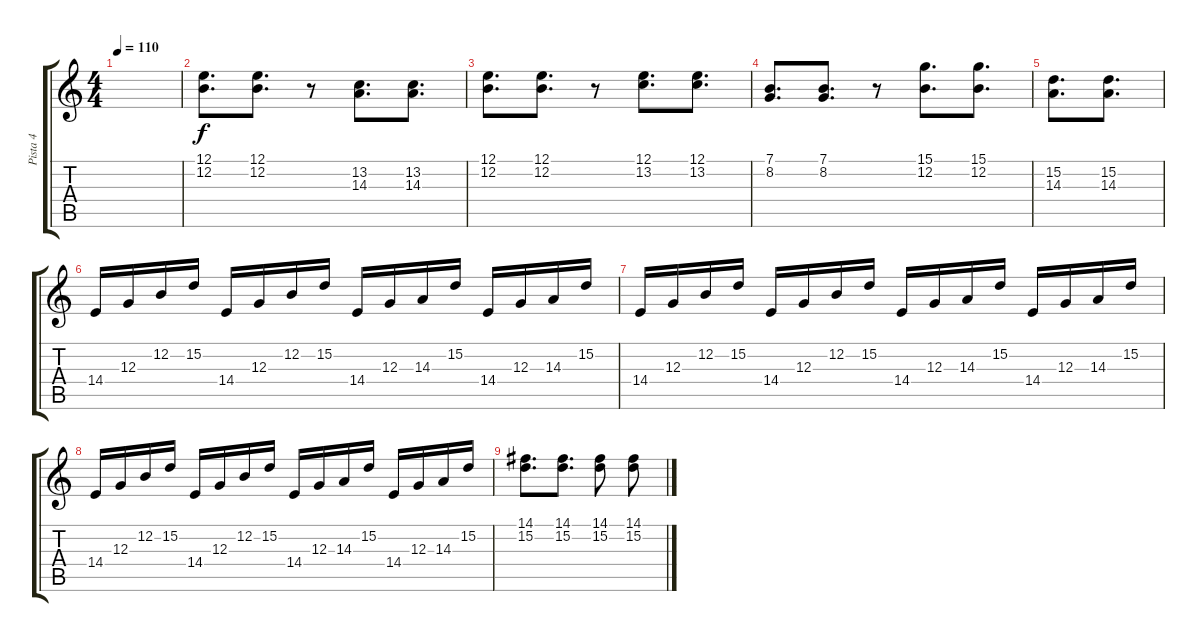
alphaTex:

\track ("Pista 4" "Pista 4") {instrument accordion}
\staff {score tabs}
\tuning (E4 B3 G3 D3 A2 E2) {hide}
\ts (4 4)
\tempo 110
\clef g2
\ks c
|
(12.1 12.2).8{d} (12.1 12.2).8{d} r.8 (13.2 14.3).8{d} (13.2 14.3).8{d} |
(12.1 12.2).8{d} (12.1 12.2).8{d} r.8 (12.1 13.2).8{d} (12.1 13.2).8{d} |
(7.1 8.2).8{d} (7.1 8.2).8{d} r.8 (15.1 12.2).8{d} (15.1 12.2).8{d} |
(15.2 14.3).8{d} (15.2 14.3).8{d} |
14.4.16 12.3.16 12.2.16 15.2.16 14.4.16 12.3.16 12.2.16 15.2.16 14.4.16 12.3.16 14.3.16 15.2.16 14.4.16 12.3.16 14.3.16 15.2.16 |
14.4.16 12.3.16 12.2.16 15.2.16 14.4.16 12.3.16 12.2.16 15.2.16 14.4.16 12.3.16 14.3.16 15.2.16 14.4.16 12.3.16 14.3.16 15.2.16 |
14.4.16 12.3.16 12.2.16 15.2.16 14.4.16 12.3.16 12.2.16 15.2.16 14.4.16 12.3.16 14.3.16 15.2.16 14.4.16 12.3.16 14.3.16 15.2.16 |
(14.1 15.2).8{d} (14.1 15.2).8{d} (14.1 15.2).8 (14.1 15.2).8
